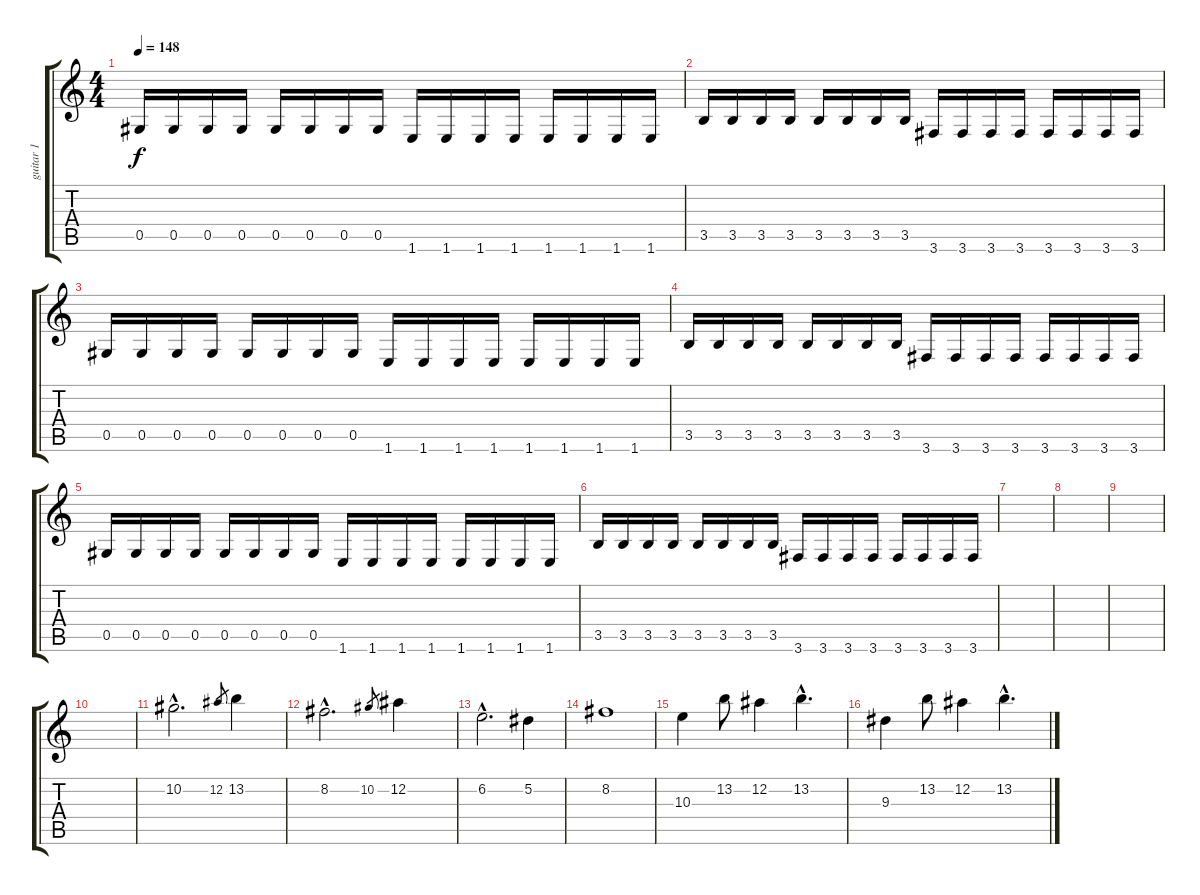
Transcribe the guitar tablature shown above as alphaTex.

\track ("guitar 1" "guitar 1") {instrument distortionguitar}
\staff {score tabs}
\tuning (Eb4 Bb3 Gb3 Db3 Ab2 Eb2) {hide}
\ts (4 4)
\tempo 148
\clef g2
\ks c
0.5.16{dy f} 0.5.16 0.5.16 0.5.16 0.5.16 0.5.16 0.5.16 0.5.16 1.6.16 1.6.16 1.6.16 1.6.16 1.6.16 1.6.16 1.6.16 1.6.16 |
3.5.16 3.5.16 3.5.16 3.5.16 3.5.16 3.5.16 3.5.16 3.5.16 3.6.16 3.6.16 3.6.16 3.6.16 3.6.16 3.6.16 3.6.16 3.6.16 |
0.5.16 0.5.16 0.5.16 0.5.16 0.5.16 0.5.16 0.5.16 0.5.16 1.6.16 1.6.16 1.6.16 1.6.16 1.6.16 1.6.16 1.6.16 1.6.16 |
3.5.16 3.5.16 3.5.16 3.5.16 3.5.16 3.5.16 3.5.16 3.5.16 3.6.16 3.6.16 3.6.16 3.6.16 3.6.16 3.6.16 3.6.16 3.6.16 |
0.5.16 0.5.16 0.5.16 0.5.16 0.5.16 0.5.16 0.5.16 0.5.16 1.6.16 1.6.16 1.6.16 1.6.16 1.6.16 1.6.16 1.6.16 1.6.16 |
3.5.16 3.5.16 3.5.16 3.5.16 3.5.16 3.5.16 3.5.16 3.5.16 3.6.16 3.6.16 3.6.16 3.6.16 3.6.16 3.6.16 3.6.16 3.6.16 |
|
|
|
|
10.2{hac}.2{d} 12.2.8{gr} 13.2.4 |
8.2{hac}.2{d} 10.2.8{gr} 12.2.4 |
6.2{hac}.2{d} 5.2.4 |
8.2.1 |
10.3.4 13.2.8 12.2.4 13.2{hac}.4{d} |
9.3.4 13.2.8 12.2.4 13.2{hac}.4{d}
